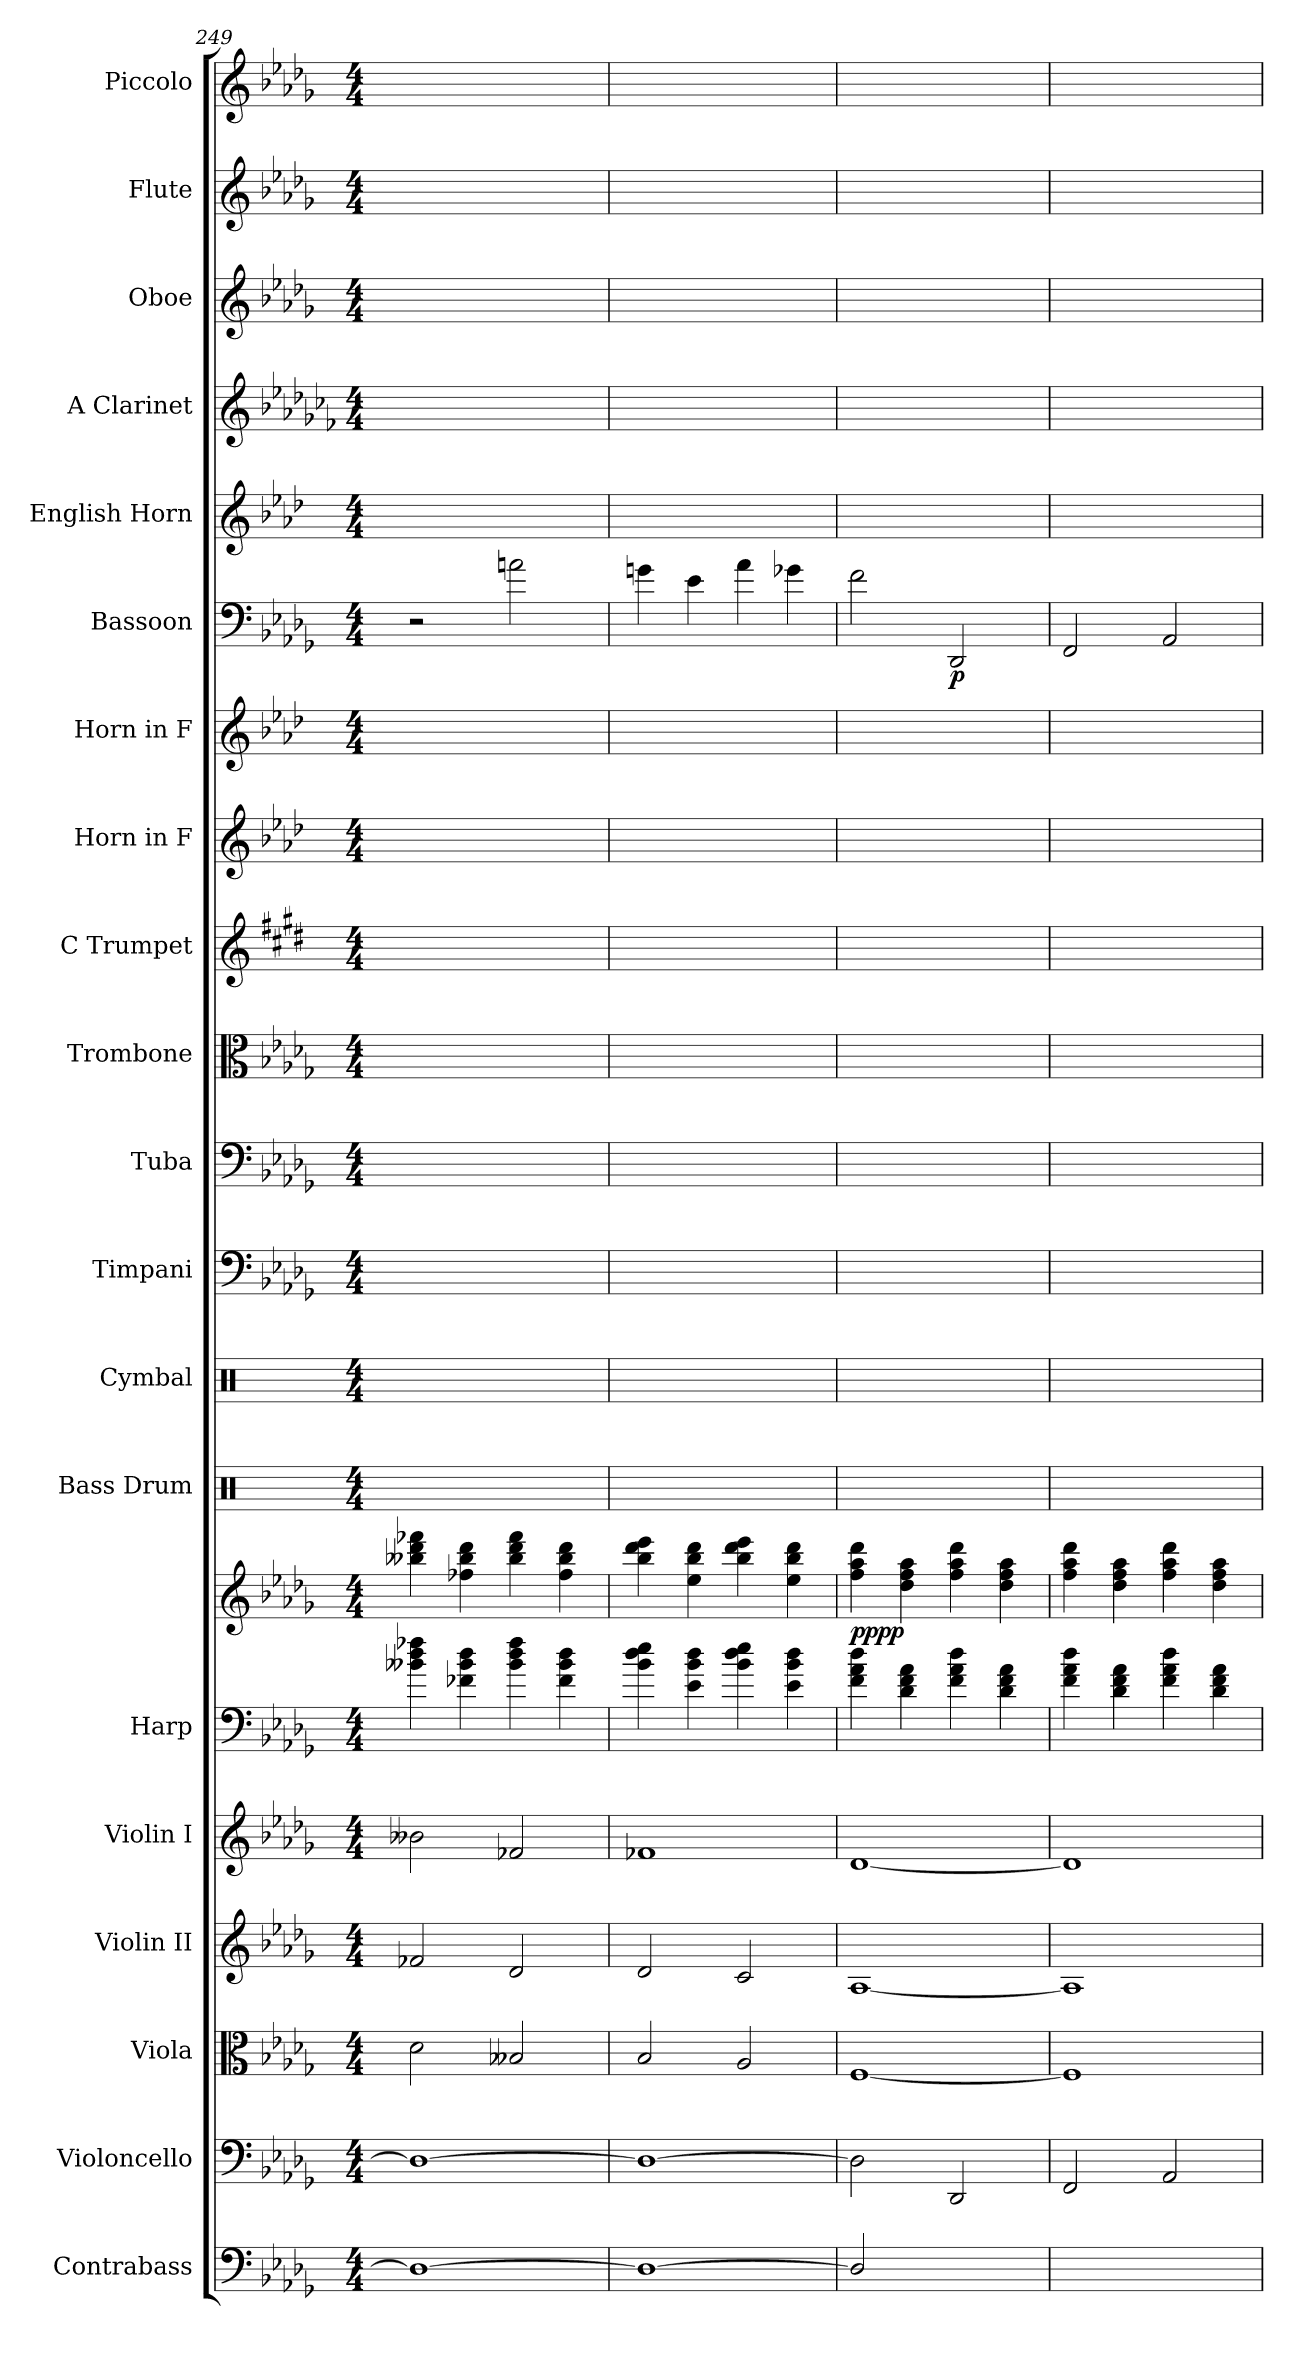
**kern	**kern	**kern	**kern	**kern	**kern	**kern	**dynam	**kern	**kern	**kern	**kern	**kern	**kern	**kern	**kern	**kern	**dynam	**kern	**kern	**kern	**kern	**kern
*part20	*part19	*part18	*part17	*part16	*part15	*part15	*part15	*part14	*part13	*part12	*part11	*part10	*part9	*part8	*part7	*part6	*part6	*part5	*part4	*part3	*part2	*part1
*staff21	*staff20	*staff19	*staff18	*staff17	*staff16	*staff15	*staff15/16	*staff14	*staff13	*staff12	*staff11	*staff10	*staff9	*staff8	*staff7	*staff6	*staff6	*staff5	*staff4	*staff3	*staff2	*staff1
*I"Contrabass	*I"Violoncello	*I"Viola	*I"Violin II	*I"Violin I	*I"Harp	*	*	*I"Bass Drum	*I"Cymbal	*I"Timpani	*I"Tuba	*I"Trombone	*I"C Trumpet	*I"Horn in F	*I"Horn in F	*I"Bassoon	*	*I"English Horn	*I"A Clarinet	*I"Oboe	*I"Flute	*I"Piccolo
*I'Cb.	*I'Vlc.	*I'Vla.	*I'Vln.II	*I'Vln.I	*I'Hrp.	*	*	*I'B. Dr.	*I'Cym.	*I'Timp.	*I'Tba.	*I'Trb.	*I'C Tpt.	*	*	*I'Bsn.	*	*I'E. Hn.	*I'A Cl.	*I'Ob.	*I'Fl.	*I'Picc.
*clefF4	*clefF4	*clefC3	*clefG2	*clefG2	*clefF4	*clefG2	*	*clefX	*clefX	*clefF4	*clefF4	*clefC3	*clefG2	*clefG2	*clefG2	*clefF4	*	*clefG2	*clefG2	*clefG2	*clefG2	*clefG2
*ITrd7c12	*	*	*	*	*	*	*	*	*	*	*	*	*	*ITrd4c7	*ITrd4c7	*	*	*ITrd4c7	*ITrd2c3	*	*	*ITrd-7c-12
*k[b-e-a-d-g-]	*k[b-e-a-d-g-]	*k[b-e-a-d-g-]	*k[b-e-a-d-g-]	*k[b-e-a-d-g-]	*k[b-e-a-d-g-]	*k[b-e-a-d-g-]	*	*k[]	*k[]	*k[b-e-a-d-g-]	*k[b-e-a-d-g-]	*k[b-e-a-d-g-]	*k[f#c#g#d#]	*k[b-e-a-d-g-]	*k[b-e-a-d-g-]	*k[b-e-a-d-g-]	*	*k[b-e-a-d-g-]	*k[b-e-a-d-]	*k[b-e-a-d-g-]	*k[b-e-a-d-g-]	*k[b-e-a-d-g-]
*M4/4	*M4/4	*M4/4	*M4/4	*M4/4	*M4/4	*M4/4	*	*M4/4	*M4/4	*M4/4	*M4/4	*M4/4	*M4/4	*M4/4	*M4/4	*M4/4	*	*M4/4	*M4/4	*M4/4	*M4/4	*M4/4
=249	=249	=249	=249	=249	=249	=249	=249	=249	=249	=249	=249	=249	=249	=249	=249	=249	=249	=249	=249	=249	=249	=249
1DD-_	1D-_	2d-\	2f-X/	2b--X\	4b--X\ 4dd-\ 4ff-X\	4bb--X\ 4ddd-\ 4fff-X\	.	1ryy	1ryy	1ryy	1ryy	1ryy	1ryy	1ryy	1ryy	2r	.	1ryy	1ryy	1ryy	1ryy	1ryy
.	.	.	.	.	4f-X\ 4b--\ 4dd-\	4ff-X\ 4bb--\ 4ddd-\	.	.	.	.	.	.	.	.	.	.	.	.	.	.	.	.
.	.	2B--X/	2d-/	2f-X/	4b--\ 4dd-\ 4ff-\	4bb--\ 4ddd-\ 4fff-\	.	.	.	.	.	.	.	.	.	2an\	.	.	.	.	.	.
.	.	.	.	.	4f-\ 4b--\ 4dd-\	4ff-\ 4bb--\ 4ddd-\	.	.	.	.	.	.	.	.	.	.	.	.	.	.	.	.
=250	=250	=250	=250	=250	=250	=250	=250	=250	=250	=250	=250	=250	=250	=250	=250	=250	=250	=250	=250	=250	=250	=250
1DD-_	1D-_	2B-/	2d-/	1f-X	4b-\ 4dd-\ 4ee-\	4bb-\ 4ddd-\ 4eee-\	.	1ryy	1ryy	1ryy	1ryy	1ryy	1ryy	1ryy	1ryy	4gn\	.	1ryy	1ryy	1ryy	1ryy	1ryy
.	.	.	.	.	4e-\ 4b-\ 4dd-\	4ee-\ 4bb-\ 4ddd-\	.	.	.	.	.	.	.	.	.	4e-\	.	.	.	.	.	.
.	.	2A-/	2c/	.	4b-\ 4dd-\ 4ee-\	4bb-\ 4ddd-\ 4eee-\	.	.	.	.	.	.	.	.	.	4a-\	.	.	.	.	.	.
.	.	.	.	.	4e-\ 4b-\ 4dd-\	4ee-\ 4bb-\ 4ddd-\	.	.	.	.	.	.	.	.	.	4g-X\	.	.	.	.	.	.
=251	=251	=251	=251	=251	=251	=251	=251	=251	=251	=251	=251	=251	=251	=251	=251	=251	=251	=251	=251	=251	=251	=251
!	!	!	!	!	!	!	!LO:DY:b	!	!	!	!	!	!	!	!	!	!	!	!	!	!	!
!	!	!	!	!	!	!	!LO:DY:n=1:b	!	!	!	!	!	!	!	!	!	!	!	!	!	!	!
2DD-/]	2D-\]	[1F	[1A-	[1d-	4f\ 4a-\ 4dd-\	4ff\ 4aa-\ 4ddd-\	pp pp	1ryy	1ryy	1ryy	1ryy	1ryy	1ryy	1ryy	1ryy	2f\	.	1ryy	1ryy	1ryy	1ryy	1ryy
.	.	.	.	.	4d-\ 4f\ 4a-\	4dd-\ 4ff\ 4aa-\	.	.	.	.	.	.	.	.	.	.	.	.	.	.	.	.
!	!	!	!	!	!	!	!	!	!	!	!	!	!	!	!	!	!LO:DY:b	!	!	!	!	!
2ryy	2DD-/	.	.	.	4f\ 4a-\ 4dd-\	4ff\ 4aa-\ 4ddd-\	.	.	.	.	.	.	.	.	.	2DD-/	p	.	.	.	.	.
.	.	.	.	.	4d-\ 4f\ 4a-\	4dd-\ 4ff\ 4aa-\	.	.	.	.	.	.	.	.	.	.	.	.	.	.	.	.
!!LO:PB:g=z
=252	=252	=252	=252	=252	=252	=252	=252	=252	=252	=252	=252	=252	=252	=252	=252	=252	=252	=252	=252	=252	=252	=252
1ryy	2FF/	1F]	1A-]	1d-]	4f\ 4a-\ 4dd-\	4ff\ 4aa-\ 4ddd-\	.	1ryy	1ryy	1ryy	1ryy	1ryy	1ryy	1ryy	1ryy	2FF/	.	1ryy	1ryy	1ryy	1ryy	1ryy
.	.	.	.	.	4d-\ 4f\ 4a-\	4dd-\ 4ff\ 4aa-\	.	.	.	.	.	.	.	.	.	.	.	.	.	.	.	.
.	2AA-/	.	.	.	4f\ 4a-\ 4dd-\	4ff\ 4aa-\ 4ddd-\	.	.	.	.	.	.	.	.	.	2AA-/	.	.	.	.	.	.
.	.	.	.	.	4d-\ 4f\ 4a-\	4dd-\ 4ff\ 4aa-\	.	.	.	.	.	.	.	.	.	.	.	.	.	.	.	.
=	=	=	=	=	=	=	=	=	=	=	=	=	=	=	=	=	=	=	=	=	=	=
*-	*-	*-	*-	*-	*-	*-	*-	*-	*-	*-	*-	*-	*-	*-	*-	*-	*-	*-	*-	*-	*-	*-
